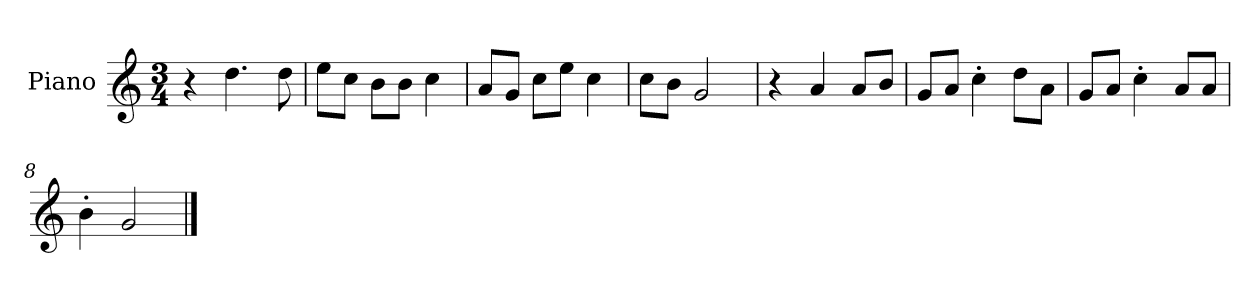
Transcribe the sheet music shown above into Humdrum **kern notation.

**kern
*part1
*staff1
*I"Piano
*I'P-no
*clefG2
*k[]
*M3/4
*MM179
=1
4r
4.dd\
8dd\
=2
8ee\L
8cc\J
8b\L
8b\J
4cc\
=3
8a/L
8g/J
8cc\L
8ee\J
4cc\
=4
8cc\L
8b\J
2g/
=5
4r
4a/
8a/L
8b/J
=6
8g/L
8a/J
4cc'\
8dd\L
8a\J
=7
8g/L
8a/J
4cc'\
8a/L
8a/J
=8
4b'\
2g/
==
*-
